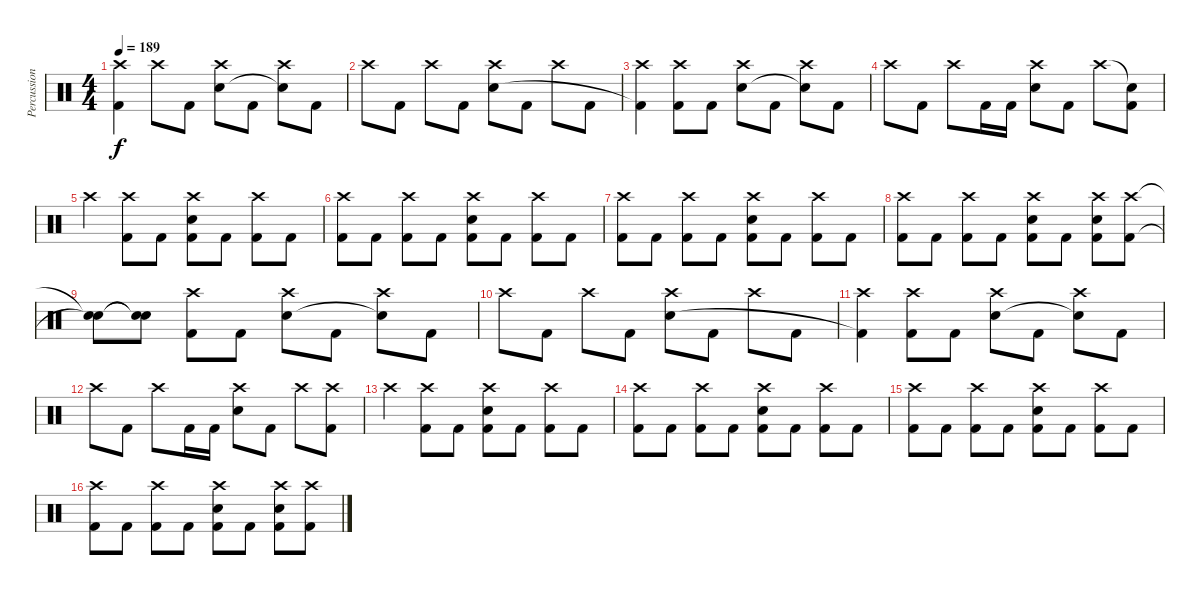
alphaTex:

\track ("Percussion" "Percussion") {instrument percussion}
\staff {score}
\articulation defaults
\ts (4 4)
\tempo 189
\clef neutral
\ks c
("Crash high (hit)"{t} "Kick (hit) 2"{t}).4{dy f} "Crash high (hit)".8 "Kick (hit) 2".8 ("Crash high (hit)" "Electric Snare (hit)").8 "Kick (hit) 2".8 ("Crash high (hit)" "Snare (hit)"{t}).8 "Kick (hit) 2".8 |
"Crash high (hit)".8 "Kick (hit) 2".8 "Crash high (hit)".8 "Kick (hit) 2".8 ("Crash high (hit)" "Electric Snare (hit)").8 "Kick (hit) 2".8 "Crash high (hit)".8 "Kick (hit) 2".8 |
("Crash high (hit)" "Kick (hit) 2"{t}).4 ("Crash high (hit)" "Kick (hit) 2").8 "Kick (hit) 2".8 ("Crash high (hit)" "Electric Snare (hit)").8 "Kick (hit) 2".8 ("Crash high (hit)" "Snare (hit)"{t}).8 "Kick (hit) 2".8 |
"Crash high (hit)".8 "Kick (hit) 2".8 "Crash high (hit)".8 "Kick (hit) 2".16 "Kick (hit) 2".16 ("Crash high (hit)" "Electric Snare (hit)").8 "Kick (hit) 2".8 "Crash high (hit)".8 ("Snare (hit)"{t} "Kick (hit) 2").8 |
"Crash high (hit)".4 ("Crash high (hit)" "Kick (hit) 2").8 "Kick (hit) 2".8 ("Crash high (hit)" "Electric Snare (hit)" "Kick (hit) 2").8 "Kick (hit) 2".8 ("Crash high (hit)" "Kick (hit) 2").8 "Kick (hit) 2".8 |
("Crash high (hit)" "Kick (hit) 2").8 "Kick (hit) 2".8 ("Crash high (hit)" "Kick (hit) 2").8 "Kick (hit) 2".8 ("Crash high (hit)" "Electric Snare (hit)" "Kick (hit) 2").8 "Kick (hit) 2".8 ("Crash high (hit)" "Kick (hit) 2").8 "Kick (hit) 2".8 |
("Crash high (hit)" "Kick (hit) 2").8 "Kick (hit) 2".8 ("Crash high (hit)" "Kick (hit) 2").8 "Kick (hit) 2".8 ("Crash high (hit)" "Electric Snare (hit)" "Kick (hit) 2").8 "Kick (hit) 2".8 ("Crash high (hit)" "Kick (hit) 2").8 "Kick (hit) 2".8 |
("Crash high (hit)" "Kick (hit) 2").8 "Kick (hit) 2".8 ("Crash high (hit)" "Kick (hit) 2").8 "Kick (hit) 2".8 ("Crash high (hit)" "Electric Snare (hit)" "Kick (hit) 2").8 "Kick (hit) 2".8 ("Crash high (hit)" "Electric Snare (hit)" "Kick (hit) 2").8 ("Crash high (hit)" "Kick (hit) 2").8 |
("Snare (hit)"{t} "Snare (hit)"{t}).8 ("Snare (hit)"{t} "Snare (hit)"{t}).8 ("Crash high (hit)" "Kick (hit) 2").8 "Kick (hit) 2".8 ("Crash high (hit)" "Electric Snare (hit)").8 "Kick (hit) 2".8 ("Crash high (hit)" "Snare (hit)"{t}).8 "Kick (hit) 2".8 |
"Crash high (hit)".8 "Kick (hit) 2".8 "Crash high (hit)".8 "Kick (hit) 2".8 ("Crash high (hit)" "Electric Snare (hit)").8 "Kick (hit) 2".8 "Crash high (hit)".8 "Kick (hit) 2".8 |
("Crash high (hit)" "Kick (hit) 2"{t}).4 ("Crash high (hit)" "Kick (hit) 2").8 "Kick (hit) 2".8 ("Crash high (hit)" "Electric Snare (hit)").8 "Kick (hit) 2".8 ("Crash high (hit)" "Snare (hit)"{t}).8 "Kick (hit) 2".8 |
"Crash high (hit)".8 "Kick (hit) 2".8 "Crash high (hit)".8 "Kick (hit) 2".16 "Kick (hit) 2".16 ("Crash high (hit)" "Electric Snare (hit)").8 "Kick (hit) 2".8 "Crash high (hit)".8 ("Crash high (hit)" "Kick (hit) 2").8 |
"Crash high (hit)".4 ("Crash high (hit)" "Kick (hit) 2").8 "Kick (hit) 2".8 ("Crash high (hit)" "Electric Snare (hit)" "Kick (hit) 2").8 "Kick (hit) 2".8 ("Crash high (hit)" "Kick (hit) 2").8 "Kick (hit) 2".8 |
("Crash high (hit)" "Kick (hit) 2").8 "Kick (hit) 2".8 ("Crash high (hit)" "Kick (hit) 2").8 "Kick (hit) 2".8 ("Crash high (hit)" "Electric Snare (hit)" "Kick (hit) 2").8 "Kick (hit) 2".8 ("Crash high (hit)" "Kick (hit) 2").8 "Kick (hit) 2".8 |
("Crash high (hit)" "Kick (hit) 2").8 "Kick (hit) 2".8 ("Crash high (hit)" "Kick (hit) 2").8 "Kick (hit) 2".8 ("Crash high (hit)" "Electric Snare (hit)" "Kick (hit) 2").8 "Kick (hit) 2".8 ("Crash high (hit)" "Kick (hit) 2").8 "Kick (hit) 2".8 |
("Crash high (hit)" "Kick (hit) 2").8 "Kick (hit) 2".8 ("Crash high (hit)" "Kick (hit) 2").8 "Kick (hit) 2".8 ("Crash high (hit)" "Electric Snare (hit)" "Kick (hit) 2").8 "Kick (hit) 2".8 ("Crash high (hit)" "Electric Snare (hit)" "Kick (hit) 2").8 ("Crash high (hit)" "Kick (hit) 2").8
